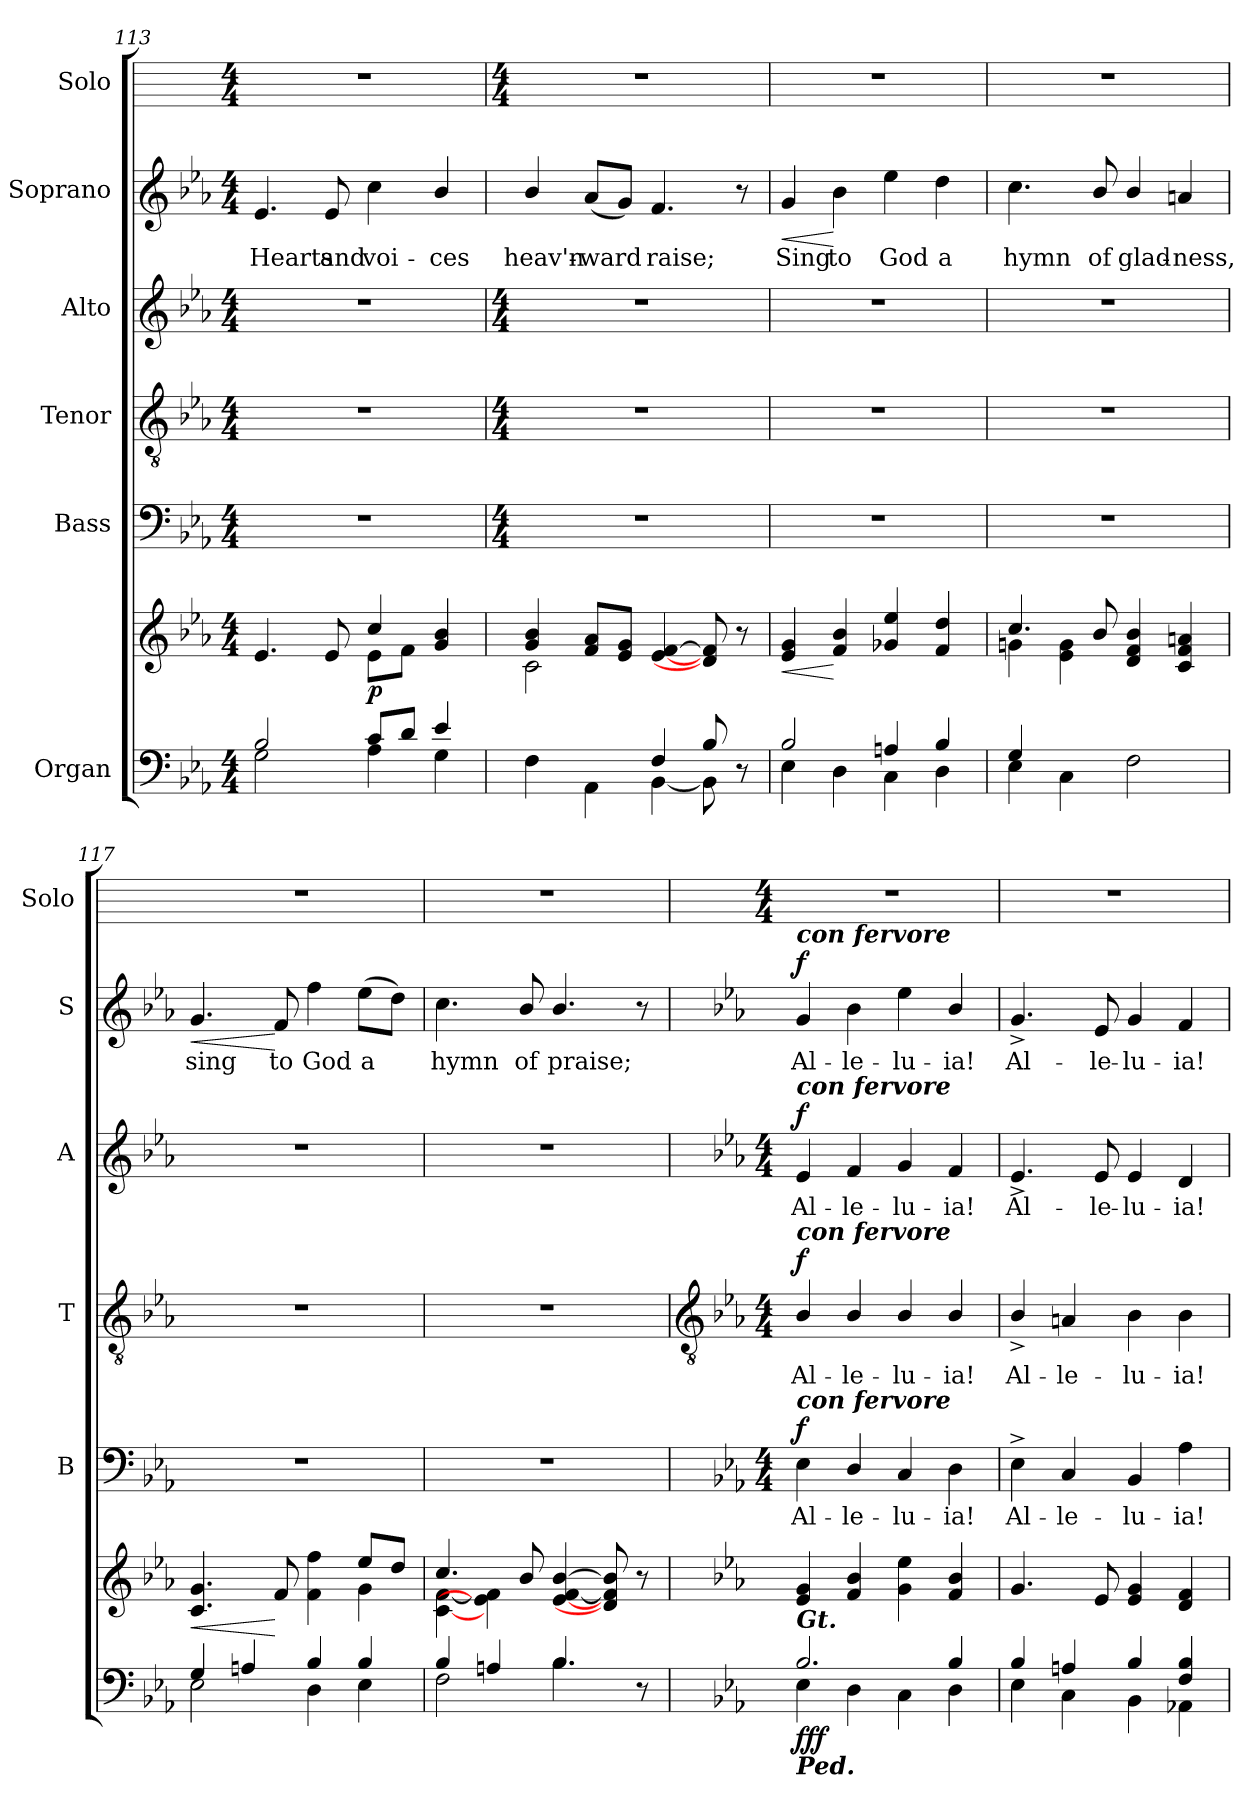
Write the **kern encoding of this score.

**kern	**kern	**dynam	**kern	**text	**dynam	**kern	**text	**dynam	**kern	**text	**dynam	**kern	**text	**dynam	**kern
*part6	*part6	*part6	*part5	*part5	*part5	*part4	*part4	*part4	*part3	*part3	*part3	*part2	*part2	*part2	*part1
*staff7	*staff6	*staff6/7	*staff5	*staff5	*staff5	*staff4	*staff4	*staff4	*staff3	*staff3	*staff3	*staff2	*staff2	*staff2	*staff1
*I"Organ	*	*	*I"Bass	*	*	*I"Tenor	*	*	*I"Alto	*	*	*I"Soprano	*	*	*I"Solo
*	*	*	*I'B	*	*	*I'T	*	*	*I'A	*	*	*I'S	*	*	*I'Solo
*clefF4	*clefG2	*	*clefF4	*	*	*clefGv2	*	*	*clefG2	*	*	*clefG2	*	*	*
*k[b-e-a-]	*k[b-e-a-]	*	*k[b-e-a-]	*	*	*k[b-e-a-]	*	*	*k[b-e-a-]	*	*	*k[b-e-a-]	*	*	*
*E-:	*E-:	*	*E-:	*	*	*E-:	*	*	*E-:	*	*	*E-:	*	*	*
*M4/4	*M4/4	*	*M4/4	*	*	*M4/4	*	*	*M4/4	*	*	*M4/4	*	*	*M4/4
=113	=113	=113	=113	=113	=113	=113	=113	=113	=113	=113	=113	=113	=113	=113	=113
*^	*^	*	*	*	*	*	*	*	*	*	*	*	*	*	*
!	!	!	!	!	!	!	!	!	!	!	!	!	!	!	!LO:LY:b	!	!
2B-/	2G\	4.e-	2ryy	.	1r	.	.	1r	.	.	1r	.	.	4.e-	Hearts	.	1r
!	!	!	!	!	!	!	!	!	!	!	!	!	!	!	!LO:LY:b	!	!
.	.	8e-	.	.	.	.	.	.	.	.	.	.	.	8e-	and	.	.
!	!	!	!	!LO:DY:b	!	!	!	!	!	!	!	!	!	!	!LO:LY:b	!	!
8c/L	4A-\	4cc/	8e-\L	p	.	.	.	.	.	.	.	.	.	4cc	voi-	.	.
8d/J	.	.	8f\J	.	.	.	.	.	.	.	.	.	.	.	.	.	.
!	!	!	!	!	!	!	!	!	!	!	!	!	!	!	!LO:LY:b	!	!
4e-/	4G\	4g/ 4b-/	4ryy	.	.	.	.	.	.	.	.	.	.	4b-/	-ces	.	.
!!LO:LB:g=z
=114	=114	=114	=114	=114	=114	=114	=114	=114	=114	=114	=114	=114	=114	=114	=114	=114	=114
*	*	*	*	*	*M4/4	*	*	*M4/4	*	*	*M4/4	*	*	*	*	*	*M4/4
!	!	!	!	!	!	!	!	!	!	!	!	!	!	!	!LO:LY:b	!	!
2ryy	4F\	4g/ 4b-/	2c\	.	1r	.	.	1r	.	.	1r	.	.	4b-/	heav'n-	.	1r
!	!	!	!	!	!	!	!	!	!	!	!	!	!	!	!LO:LY:b	!	!
.	4AA-\	8f 8a-L	.	.	.	.	.	.	.	.	.	.	.	(<8a-L	-ward	.	.
.	.	8e- 8gJ	.	.	.	.	.	.	.	.	.	.	.	8gJ)	.	.	.
!	!	!	!	!	!	!	!	!	!	!	!	!	!	!	!LO:LY:b	!	!
4F/	[4BB-\	[4e- [4f	2ryy	.	.	.	.	.	.	.	.	.	.	4.f	raise;	.	.
8B-/	8BB-\]	8d] 8f]	.	.	.	.	.	.	.	.	.	.	.	.	.	.	.
8ryy	8r	8r	.	.	.	.	.	.	.	.	.	.	.	8r	.	.	.
=115	=115	=115	=115	=115	=115	=115	=115	=115	=115	=115	=115	=115	=115	=115	=115	=115	=115
!	!	!	!	!LO:HP:b	!	!	!	!	!	!	!	!	!	!	!LO:LY:b	!LO:HP:b	!
2B-/	4E-\	4e- 4g	1ryy	<	1r	.	.	1r	.	.	1r	.	.	4g	Sing	<	1r
!	!	!	!	!	!	!	!	!	!	!	!	!	!	!	!LO:LY:b	!	!
.	4D\	4f 4b-	.	[	.	.	.	.	.	.	.	.	.	4b-	to	[	.
!	!	!	!	!	!	!	!	!	!	!	!	!	!	!	!LO:LY:b	!	!
4An/	4C\	4g-X 4ee-	.	.	.	.	.	.	.	.	.	.	.	4ee-	God	.	.
!	!	!	!	!	!	!	!	!	!	!	!	!	!	!	!LO:LY:b	!	!
4B-/	4D\	4f 4dd	.	.	.	.	.	.	.	.	.	.	.	4dd	a	.	.
=116	=116	=116	=116	=116	=116	=116	=116	=116	=116	=116	=116	=116	=116	=116	=116	=116	=116
!	!	!	!	!	!	!	!	!	!	!	!	!	!	!	!LO:LY:b	!	!
4G/	4E-\	4.cc/	4gn\	.	1r	.	.	1r	.	.	1r	.	.	4.cc	hymn	.	1r
2.ryy	4C\	.	4e-\ 4g\	.	.	.	.	.	.	.	.	.	.	.	.	.	.
!	!	!	!	!	!	!	!	!	!	!	!	!	!	!	!LO:LY:b	!	!
.	.	8b-/	.	.	.	.	.	.	.	.	.	.	.	8b-/	of	.	.
!	!	!	!	!	!	!	!	!	!	!	!	!	!	!	!LO:LY:b	!	!
.	2F\	4d/ 4f/ 4b-/	2ryy	.	.	.	.	.	.	.	.	.	.	4b-/	glad-	.	.
!	!	!	!	!	!	!	!	!	!	!	!	!	!	!	!LO:LY:b	!	!
.	.	4c 4f 4an	.	.	.	.	.	.	.	.	.	.	.	4an	-ness,	.	.
=117	=117	=117	=117	=117	=117	=117	=117	=117	=117	=117	=117	=117	=117	=117	=117	=117	=117
!	!	!	!	!LO:HP:b	!	!	!	!	!	!	!	!	!	!	!LO:LY:b	!LO:HP:b	!
4G/	2E-\	4.c 4.g	2.ryy	<	1r	.	.	1r	.	.	1r	.	.	4.g	sing	<	1r
4An/	.	.	.	.	.	.	.	.	.	.	.	.	.	.	.	.	.
!	!	!	!	!	!	!	!	!	!	!	!	!	!	!	!LO:LY:b	!	!
.	.	8f	.	[	.	.	.	.	.	.	.	.	.	8f	to	[	.
!	!	!	!	!	!	!	!	!	!	!	!	!	!	!	!LO:LY:b	!	!
4B-/	4D\	4f 4ff	.	.	.	.	.	.	.	.	.	.	.	4ff	God	.	.
!	!	!	!	!	!	!	!	!	!	!	!	!	!	!	!LO:LY:b	!	!
4B-/	4E-\	8ee-/L	4g\	.	.	.	.	.	.	.	.	.	.	(>8ee-L	a	.	.
.	.	8dd/J	.	.	.	.	.	.	.	.	.	.	.	8ddJ)	.	.	.
=118	=118	=118	=118	=118	=118	=118	=118	=118	=118	=118	=118	=118	=118	=118	=118	=118	=118
!	!	!	!	!	!	!	!	!	!	!	!	!	!	!	!LO:LY:b	!	!
4B-/	2F\	4.cc/	[4c\ [4f\	.	1r	.	.	1r	.	.	1r	.	.	4.cc	hymn	.	1r
4An/	.	.	4e-\] 4f\]	.	.	.	.	.	.	.	.	.	.	.	.	.	.
!	!	!	!	!	!	!	!	!	!	!	!	!	!	!	!LO:LY:b	!	!
.	.	8b-/	.	.	.	.	.	.	.	.	.	.	.	8b-/	of	.	.
!	!	!	!	!	!	!	!	!	!	!	!	!	!	!	!LO:LY:b	!	!
4.B-/	4.B-\	[4e-/ [4f/ [4b-/	2ryy	.	.	.	.	.	.	.	.	.	.	4.b-/	praise;	.	.
.	.	8d] 8f] 8b-]	.	.	.	.	.	.	.	.	.	.	.	.	.	.	.
8r	8ryy	8r	.	.	.	.	.	.	.	.	.	.	.	8r	.	.	.
*	*	*v	*v	*	*	*	*	*	*	*	*	*	*	*	*	*	*
!!LO:LB:g=z
=119	=119	=119	=119	=119	=119	=119	=119	=119	=119	=119	=119	=119	=119	=119	=119	=119
*	*	*	*	*	*	*	*clefGv2	*	*	*	*	*	*	*	*	*
*	*	*	*	*k[b-e-a-]	*	*	*k[b-e-a-]	*	*	*k[b-e-a-]	*	*	*	*	*	*
*	*	*	*	*E-:	*	*	*E-:	*	*	*E-:	*	*	*	*	*	*
*	*	*	*	*M4/4	*	*	*M4/4	*	*	*M4/4	*	*	*	*	*	*M4/4
!	!	!	!	!	!	!	!	!	!	!	!	!	!LO:TX:a:Bi:t=con fervore	!	!	!
!	!	!	!	!	!	!	!	!	!	!LO:TX:a:Bi:t=con fervore	!	!	!	!	!	!
!	!	!	!	!	!	!	!LO:TX:a:Bi:t=con fervore	!	!	!	!	!	!	!	!	!
!	!	!	!	!LO:TX:a:Bi:t=con fervore	!	!	!	!	!	!	!	!	!	!	!	!
!LO:TX:a:Bi:t=Gt.	!	!	!	!	!	!	!	!	!	!	!	!	!	!	!	!
!LO:TX:b:Bi:t=Ped.	!	!	!	!	!	!	!	!	!	!	!	!	!	!	!	!
!	!	!	!LO:DY:b=2	!	!LO:LY:b	!	!	!LO:LY:b	!	!	!LO:LY:b	!	!	!LO:LY:b	!	!
!	!	!	!LO:DY:n=1:b=2	!	!	!	!	!	!	!	!	!	!	!	!	!
!	!	!	!LO:DY:n=2:b	!	!	!LO:DY:b	!	!	!LO:DY:b	!	!	!LO:DY:b	!	!	!LO:DY:b	!
2.B-/	4E-\	4e- 4g	f f f	4E-	Al-	f	4B-/	Al-	f	4e-	Al-	f	4g	Al-	f	1r
!	!	!	!	!	!LO:LY:b	!	!	!LO:LY:b	!	!	!LO:LY:b	!	!	!LO:LY:b	!	!
.	4D\	4f 4b-	.	4D/	-le-	.	4B-/	-le-	.	4f	-le-	.	4b-	-le-	.	.
!	!	!	!	!	!LO:LY:b	!	!	!LO:LY:b	!	!	!LO:LY:b	!	!	!LO:LY:b	!	!
.	4C\	4g 4ee-	.	4C	-lu-	.	4B-/	-lu-	.	4g	-lu-	.	4ee-	-lu-	.	.
!	!	!	!	!	!LO:LY:b	!	!	!LO:LY:b	!	!	!LO:LY:b	!	!	!LO:LY:b	!	!
4B-/	4D\	4f/ 4b-/	.	4D\	-ia!	.	4B-/	-ia!	.	4f	-ia!	.	4b-/	-ia!	.	.
=120	=120	=120	=120	=120	=120	=120	=120	=120	=120	=120	=120	=120	=120	=120	=120	=120
!	!	!	!	!	!LO:LY:b	!	!	!LO:LY:b	!	!	!LO:LY:b	!	!	!LO:LY:b	!	!
4B-/	4E-\	4.g	.	4E-^	Al-	.	4B-^/	Al-	.	4.e-^	Al-	.	4.g^	Al-	.	1r
!	!	!	!	!	!LO:LY:b	!	!	!LO:LY:b	!	!	!	!	!	!	!	!
4An/	4C\	.	.	4C	-le-	.	4An	-le-	.	.	.	.	.	.	.	.
!	!	!	!	!	!	!	!	!	!	!	!LO:LY:b	!	!	!LO:LY:b	!	!
.	.	8e-	.	.	.	.	.	.	.	8e-	-le-	.	8e-	-le-	.	.
!	!	!	!	!	!LO:LY:b	!	!	!LO:LY:b	!	!	!LO:LY:b	!	!	!LO:LY:b	!	!
4B-/	4BB-\	4e- 4g	.	4BB-	-lu-	.	4B-	-lu-	.	4e-	-lu-	.	4g	-lu-	.	.
!	!	!	!	!	!LO:LY:b	!	!	!LO:LY:b	!	!	!LO:LY:b	!	!	!LO:LY:b	!	!
4F/ 4B-/	4AA-X\	4d 4f	.	4A-	-ia!	.	4B-	-ia!	.	4d	-ia!	.	4f	-ia!	.	.
*v	*v	*	*	*	*	*	*	*	*	*	*	*	*	*	*	*
=	=	=	=	=	=	=	=	=	=	=	=	=	=	=	=
*-	*-	*-	*-	*-	*-	*-	*-	*-	*-	*-	*-	*-	*-	*-	*-
